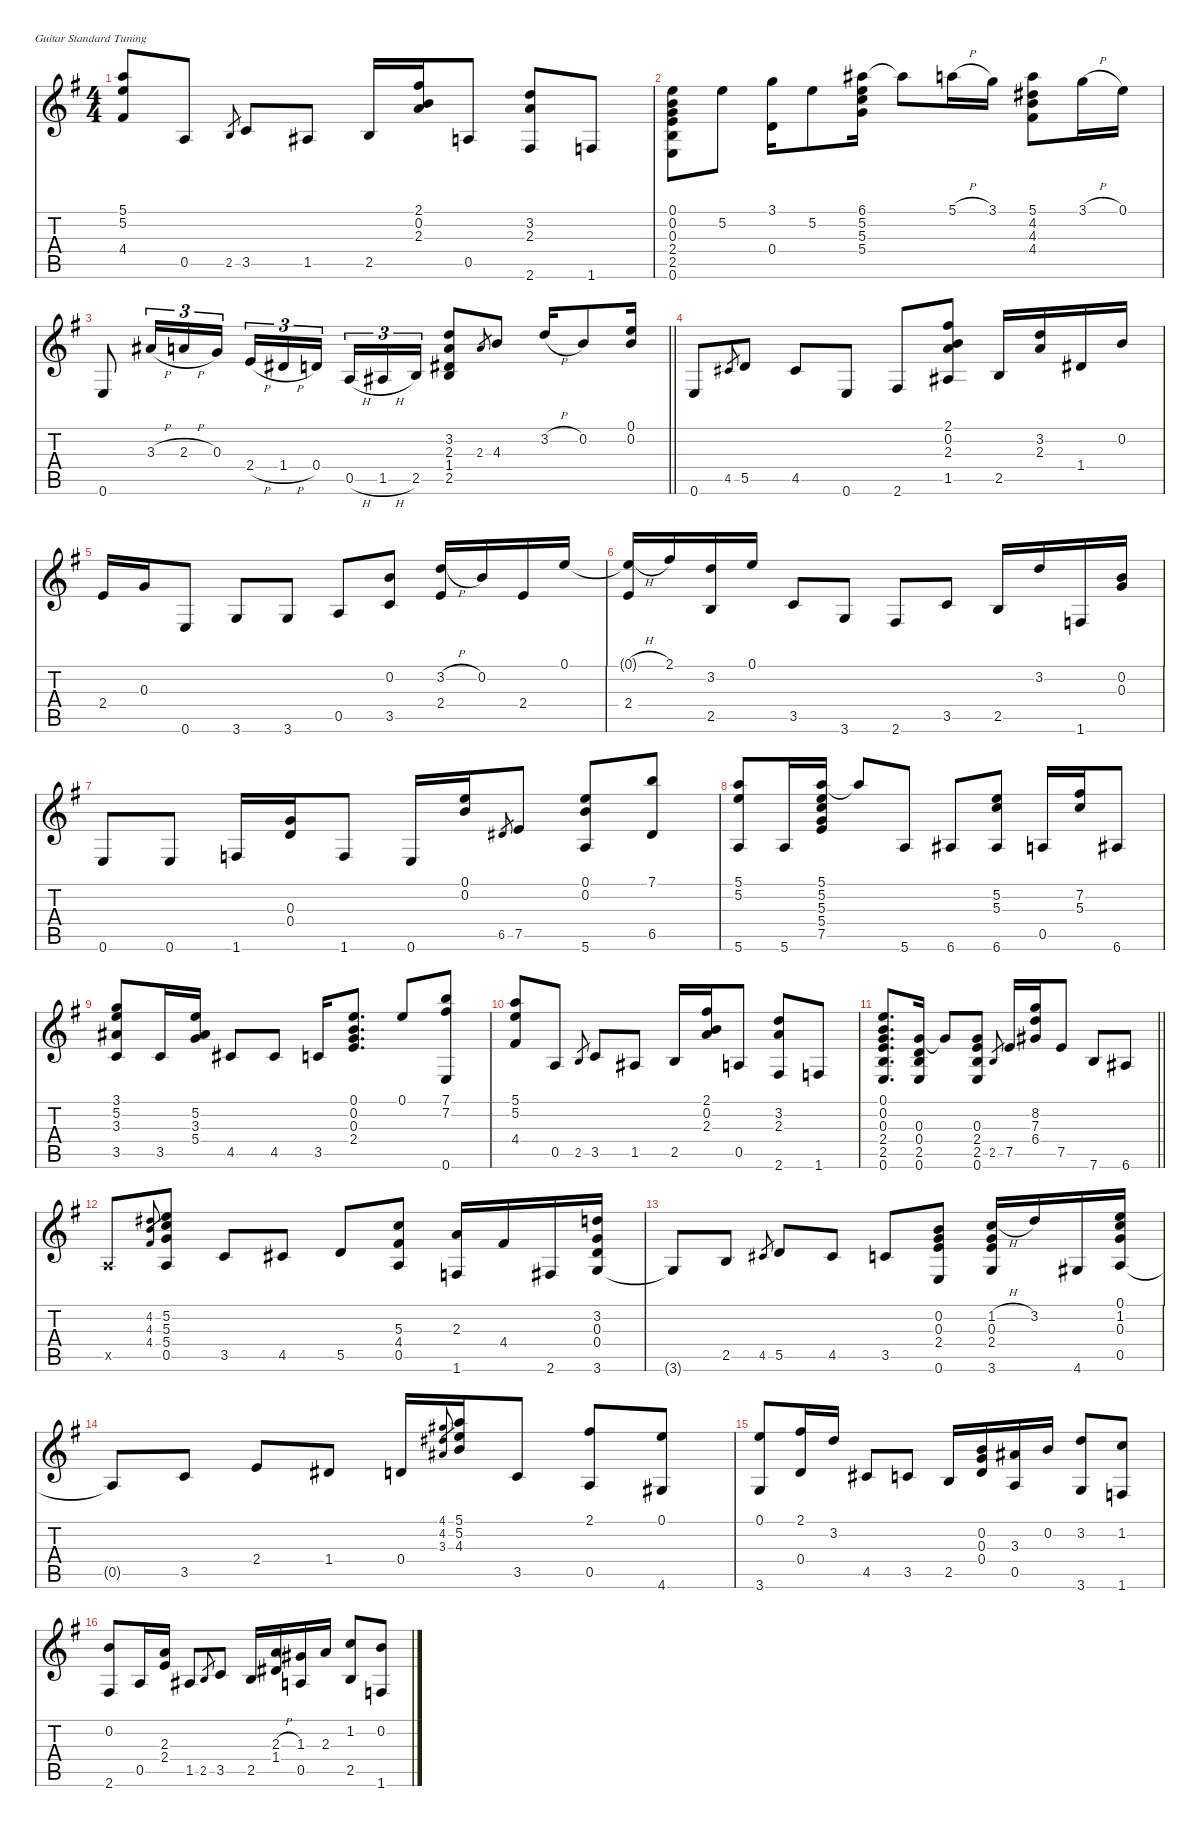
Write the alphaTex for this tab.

\defaultSystemsLayout 4
\hideDynamics
\bracketExtendMode nobrackets
\singleTrackTrackNamePolicy hidden
\multiTrackTrackNamePolicy hidden
\firstSystemTrackNameOrientation horizontal
\otherSystemsTrackNameOrientation horizontal
\extendBarLines
\chordDiagramsInScore
\track ("Guitarra" "n.guit.") {instrument acousticguitarnylon}
\staff {score tabs}
\tuning (E4 B3 G3 D3 A2 E2)
\ts (4 4)
\tempo (94 hide)
\clef g2
\ks g
(5.1{acc forcenatural} 5.2{acc forcenatural} 4.4{acc #}).8{dy mf beam Up} 0.5{acc forcenatural}.8{beam Up} 2.5{acc forcenatural}.8{gr beam Up} 3.5{acc forcenatural}.8{beam Up} 1.5{acc #}.8{beam Up} 2.5{acc forcenatural}.16{beam Up} (2.1{acc #} 0.2{acc forcenatural} 2.3{acc forcenatural}).16{beam Up} 0.5{acc forcenatural}.8{beam Up} (3.2{acc forcenatural} 2.3{acc forcenatural} 2.6{acc #}).8{beam Up} 1.6{acc forcenatural}.8{beam Up} |
(0.1{acc forcenatural} 0.2{acc forcenatural} 0.3{acc forcenatural} 2.4{acc forcenatural} 2.5{acc forcenatural} 0.6{acc forcenatural}).8{beam Down} 5.2{acc forcenatural}.8{beam Down} (3.1{acc forcenatural} 0.4{acc forcenatural}).16{beam Down} 5.2{acc forcenatural}.8{beam Down} (6.1{acc #} 5.2{acc forcenatural} 5.3{acc forcenatural} 5.4{acc forcenatural}).16{beam Down} 6.1{t acc #}.8{beam Down} 5.1{h acc forcenatural}.16{beam Down} 3.1{acc forcenatural}.16{beam Down} (5.1{acc forcenatural} 4.2{acc #} 4.3{acc forcenatural} 4.4{acc #}).8{beam Down} 3.1{h acc forcenatural}.16{beam Down} 0.1{acc forcenatural}.16{beam Down} |
\barLineRight lightlight
0.6{acc forcenatural}.8{beam Up} 3.3{h acc #}.16{tu (3 2) beam Up} 2.3{h acc forcenatural}.16{tu (3 2) beam Up} 0.3{acc forcenatural}.16{tu (3 2) beam Up} 2.4{h acc forcenatural}.16{tu (3 2) beam Up} 1.4{h acc #}.16{tu (3 2) beam Up} 0.4{acc forcenatural}.16{tu (3 2) beam Up} 0.5{h acc forcenatural}.16{tu (3 2) beam Up} 1.5{h acc #}.16{tu (3 2) beam Up} 2.5{acc forcenatural}.16{tu (3 2) beam Up} (3.2{acc forcenatural} 2.3{acc forcenatural} 1.4{acc #} 2.5{acc forcenatural}).8{beam Up} 2.3{acc forcenatural}.8{gr beam Up} 4.3{acc forcenatural}.8{beam Up} 3.2{h acc forcenatural}.16{beam Up} 0.2{acc forcenatural}.8{beam Up} (0.1{acc forcenatural} 0.2{acc forcenatural}).16{beam Up} |
0.6{acc forcenatural}.8{beam Up} 4.5{acc #}.8{gr beam Up} 5.5{acc forcenatural}.8{beam Up} 4.5{acc #}.8{beam Up} 0.6{acc forcenatural}.8{beam Up} 2.6{acc #}.8{beam Up} (1.5{acc #} 2.3{acc forcenatural} 0.2{acc forcenatural} 2.1{acc #}).8{beam Up} 2.5{acc forcenatural}.16{beam Up} (3.2{acc forcenatural} 2.3{acc forcenatural}).16{beam Up} 1.4{acc #}.16{beam Up} 0.2{acc forcenatural}.16{beam Up} |
2.4{acc forcenatural}.16{beam Up} 0.3{acc forcenatural}.16{beam Up} 0.6{acc forcenatural}.8{beam Up} 3.6{acc forcenatural}.8{beam Up} 3.6{acc forcenatural}.8{beam Up} 0.5{acc forcenatural}.8{beam Up} (3.5{acc forcenatural} 0.2{acc forcenatural}).8{beam Up} (3.2{h acc forcenatural} 2.4{acc forcenatural}).16{beam Up} 0.2{acc forcenatural}.16{beam Up} 2.4{acc forcenatural}.16{beam Up} 0.1{acc forcenatural}.16{beam Up} |
(2.4{acc forcenatural} 0.1{h t acc forcenatural}).16{beam Up} 2.1{acc #}.16{beam Up} (3.2{acc forcenatural} 2.5{acc forcenatural}).16{beam Up} 0.1{acc forcenatural}.16{beam Up} 3.5{acc forcenatural}.8{beam Up} 3.6{acc forcenatural}.8{beam Up} 2.6{acc #}.8{beam Up} 3.5{acc forcenatural}.8{beam Up} 2.5{acc forcenatural}.16{beam Up} 3.2{acc forcenatural}.16{beam Up} 1.6{acc forcenatural}.16{beam Up} (0.2{acc forcenatural} 0.3{acc forcenatural}).16{beam Up} |
0.6{acc forcenatural}.8{beam Up} 0.6{acc forcenatural}.8{beam Up} 1.6{acc forcenatural}.16{beam Up} (0.3{acc forcenatural} 0.4{acc forcenatural}).16{beam Up} 1.6{acc forcenatural}.8{beam Up} 0.6{acc forcenatural}.16{beam Up} (0.1{acc forcenatural} 0.2{acc forcenatural}).16{beam Up} 6.5{acc #}.8{gr beam Up} 7.5{acc forcenatural}.8{beam Up} (5.6{acc forcenatural} 0.2{acc forcenatural} 0.1{acc forcenatural}).8{beam Up} (7.1{acc forcenatural} 6.5{acc #}).8{beam Up} |
(5.1{acc forcenatural} 5.2{acc forcenatural} 5.6{acc forcenatural}).8{beam Up} 5.6{acc forcenatural}.16{beam Up} (5.1{acc forcenatural} 5.2{acc forcenatural} 5.3{acc forcenatural} 5.4{acc forcenatural} 7.5{acc forcenatural}).16{beam Up} 5.1{t acc forcenatural}.8{beam Up} 5.6{acc forcenatural}.8{beam Up} 6.6{acc #}.8{beam Up} (5.2{acc forcenatural} 5.3{acc forcenatural} 6.6{acc #}).8{beam Up} 0.5{acc forcenatural}.16{beam Up} (7.2{acc #} 5.3{acc forcenatural}).16{beam Up} 6.6{acc #}.8{beam Up} |
(3.1{acc forcenatural} 5.2{acc forcenatural} 3.3{acc #} 3.5{acc forcenatural}).8{beam Up} 3.5{acc forcenatural}.16{beam Up} (5.2{acc forcenatural} 3.3{acc #} 5.4{acc forcenatural}).16{beam Up} 4.5{acc #}.8{beam Up} 4.5{acc #}.8{beam Up} 3.5{acc forcenatural}.16{beam Up} (0.1{acc forcenatural} 0.2{acc forcenatural} 0.3{acc forcenatural} 2.4{acc forcenatural}).8{d beam Up} 0.1{acc forcenatural}.8{beam Up} (7.1{acc forcenatural} 7.2{acc #} 0.6{acc forcenatural}).8{beam Up} |
(5.1{acc forcenatural} 5.2{acc forcenatural} 4.4{acc #}).8{beam Up} 0.5{acc forcenatural}.8{beam Up} 2.5{acc forcenatural}.8{gr beam Up} 3.5{acc forcenatural}.8{beam Up} 1.5{acc #}.8{beam Up} 2.5{acc forcenatural}.16{beam Up} (2.1{acc #} 0.2{acc forcenatural} 2.3{acc forcenatural}).16{beam Up} 0.5{acc forcenatural}.8{beam Up} (3.2{acc forcenatural} 2.3{acc forcenatural} 2.6{acc #}).8{beam Up} 1.6{acc forcenatural}.8{beam Up} |
\barLineRight lightlight
(0.1{acc forcenatural} 0.2{acc forcenatural} 0.3{acc forcenatural} 2.4{acc forcenatural} 2.5{acc forcenatural} 0.6{acc forcenatural}).8{d beam Up} (0.3{acc forcenatural} 0.4{acc forcenatural} 2.5{acc forcenatural} 0.6{acc forcenatural}).16{beam Up} 0.3{t acc forcenatural}.8{beam Up} (0.3{acc forcenatural} 2.4{acc forcenatural} 2.5{acc forcenatural} 0.6{acc forcenatural}).8{beam Up} 2.5{acc forcenatural}.8{gr beam Up} 7.5{acc forcenatural}.16{beam Up} (8.2{acc forcenatural} 7.3{acc forcenatural} 6.4{acc #}).16{beam Up} 7.5{acc forcenatural}.8{beam Up} 7.6{acc forcenatural}.8{beam Up} 6.6{acc #}.8{beam Up} |
0.5{x acc forcenatural}.8{beam Up} (4.2{acc #} 4.3{acc forcenatural} 4.4{acc #}).8{gr beam Up} (5.2{acc forcenatural} 5.3{acc forcenatural} 5.4{acc forcenatural} 0.5{acc forcenatural}).8{beam Up} 3.5{acc forcenatural}.8{beam Up} 4.5{acc #}.8{beam Up} 5.5{acc forcenatural}.8{beam Up} (5.3{acc forcenatural} 4.4{acc #} 0.5{acc forcenatural}).8{beam Up} (2.3{acc forcenatural} 1.6{acc forcenatural}).16{beam Up} 4.4{acc #}.16{beam Up} 2.6{acc #}.16{beam Up} (3.6{acc forcenatural} 0.4{acc forcenatural} 0.3{acc forcenatural} 3.2{acc forcenatural}).16{beam Up} |
3.6{t acc forcenatural}.8{beam Up} 2.5{acc forcenatural}.8{beam Up} 4.5{acc #}.8{gr beam Up} 5.5{acc forcenatural}.8{beam Up} 4.5{acc #}.8{beam Up} 3.5{acc forcenatural}.8{beam Up} (0.2{acc forcenatural} 0.3{acc forcenatural} 2.4{acc forcenatural} 0.6{acc forcenatural}).8{beam Up} (1.2{h acc forcenatural} 0.3{acc forcenatural} 2.4{acc forcenatural} 3.6{acc forcenatural}).16{beam Up} 3.2{acc forcenatural}.16{beam Up} 4.6{acc #}.16{beam Up} (0.1{acc forcenatural} 1.2{acc forcenatural} 0.3{acc forcenatural} 0.5{acc forcenatural}).16{beam Up} |
0.5{t acc forcenatural}.8{beam Up} 3.5{acc forcenatural}.8{beam Up} 2.4{acc forcenatural}.8{beam Up} 1.4{acc #}.8{beam Up} 0.4{acc forcenatural}.16{beam Up} (4.1{acc #} 4.2{acc #} 3.3{acc #}).8{gr beam Up} (5.1{acc forcenatural} 5.2{acc forcenatural} 4.3{acc forcenatural}).16{beam Up} 3.5{acc forcenatural}.8{beam Up} (2.1{acc #} 0.5{acc forcenatural}).8{beam Up} (4.6{acc #} 0.1{acc forcenatural}).8{beam Up} |
(0.1{acc forcenatural} 3.6{acc forcenatural}).8{beam Up} (2.1{acc #} 0.4{acc forcenatural}).16{beam Up} 3.2{acc forcenatural}.16{beam Up} 4.5{acc #}.8{beam Up} 3.5{acc forcenatural}.8{beam Up} 2.5{acc forcenatural}.16{beam Up} (0.2{acc forcenatural} 0.3{acc forcenatural} 0.4{acc forcenatural}).16{beam Up} (3.3{acc #} 0.5{acc forcenatural}).16{beam Up} 0.2{acc forcenatural}.16{beam Up} (3.2{acc forcenatural} 3.6{acc forcenatural}).8{beam Up} (1.2{acc forcenatural} 1.6{acc forcenatural}).8{beam Up} |
(0.2{acc forcenatural} 2.6{acc #}).8{beam Up} 0.5{acc forcenatural}.16{beam Up} (2.3{acc forcenatural} 2.4{acc forcenatural}).16{beam Up} 1.5{acc #}.8{beam Up} 2.5{acc forcenatural}.8{gr beam Up} 3.5{acc forcenatural}.8{beam Up} 2.5{acc forcenatural}.16{beam Up} (2.3{h acc forcenatural} 1.4{acc #}).16{beam Up} (1.3{acc #} 0.5{acc forcenatural}).16{beam Up} 2.3{acc forcenatural}.16{beam Up} (1.2{acc forcenatural} 2.5{acc forcenatural}).8{beam Up} (0.2{acc forcenatural} 1.6{acc forcenatural}).8{beam Up}
